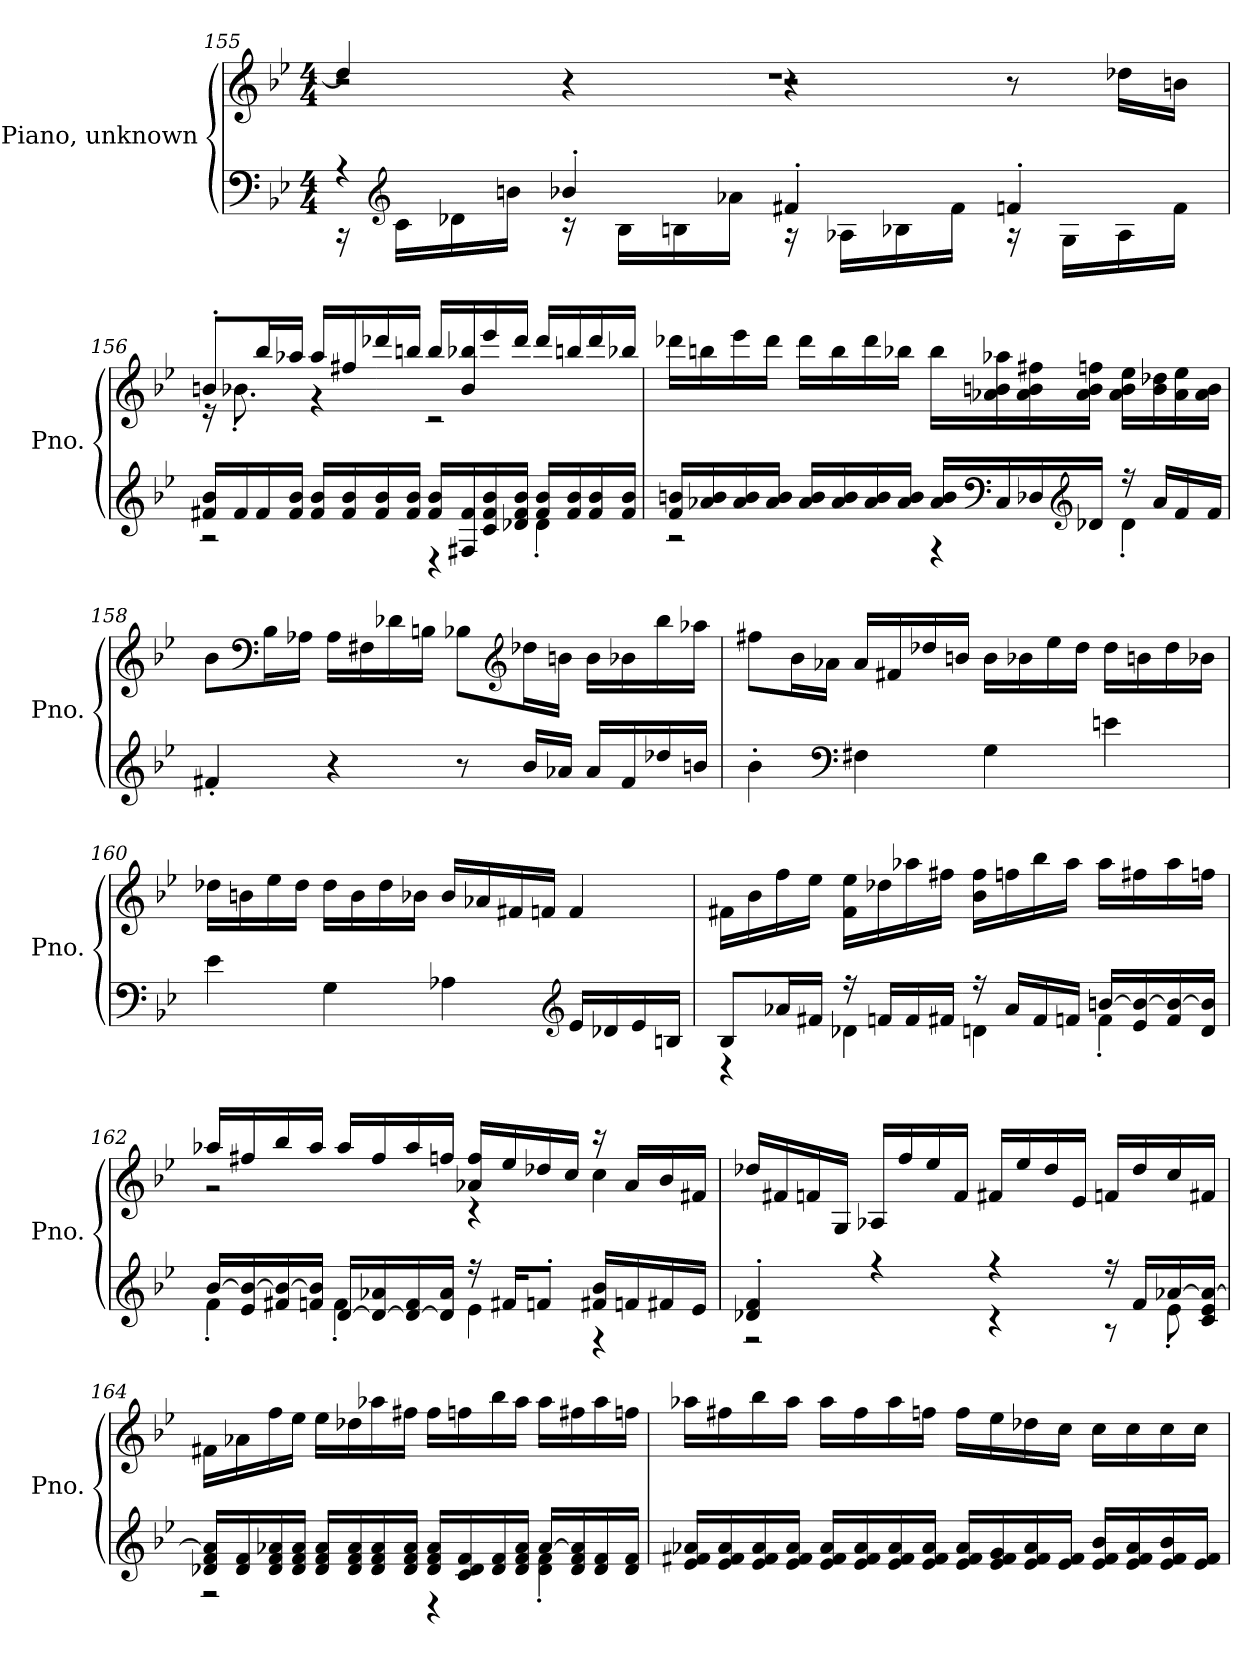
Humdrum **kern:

**kern	**kern
*part1	*part1
*staff2	*staff1
*I"Piano, unknown	*
*I'Pno.	*
!!LO:LB:g=z
*clefF4	*clefG2
*k[b-e-]	*k[b-e-]
*M4/4	*M4/4
=155	=155
*^	*^
*	*	*	*^
4r	16r	1r	2r	4dd-/]
*clefG2	*	*	*	*
.	16c\LL	.	.	.
.	16d-X\	.	.	.
.	16bn\JJ	.	.	.
4b-X'/	16r	.	.	4r
.	16B-\LL	.	.	.
.	16Bn\	.	.	.
.	16a-X\JJ	.	.	.
4f#X'/	16r	.	4r	2r
.	16A-X\LL	.	.	.
.	16B-X\	.	.	.
.	16f#\JJ	.	.	.
4fn'/	16r	.	8r	.
.	16G\LL	.	.	.
.	16A-\	.	16dd-X\LL	.
.	16f\JJ	.	16bn\JJ	.
*	*	*	*v	*v
!!LO:LB:g=z
=156	=156	=156	=156
16f#X/ 16b-/LL	2r	8bn'/L	16r
16f#/	.	.	8.b-X'\
16f#/	.	16bb-/L	.
16f#/ 16b-/JJ	.	16aa-X/JJ	.
16f#/ 16b-/LL	.	16aa-/LL	4r
16f#/ 16b-/	.	16ff#X/	.
16f#/ 16b-/	.	16ddd-X/	.
16f#/ 16b-/JJ	.	16bbn/JJ	.
16f#/ 16b-/LL	4r	16bb/LL	2r
16F#X/ 16f#/	.	16b-/ 16bb-X/	.
16c/ 16f#/ 16b-/	.	16eee-/	.
16d-X/ 16f#/ 16b-/JJ	.	16ddd-/JJ	.
16f#/ 16b-/LL	4d-'\	16ddd-/LL	.
16f#/ 16b-/	.	16bbn/	.
16f#/ 16b-/	.	16ddd-/	.
16f#/ 16b-/JJ	.	16bb-X/JJ	.
*	*	*v	*v
!!LO:LB:g=z
=157	=157	=157
16f/ 16bn/LL	2r	16ddd-X\LL
16a-X/ 16b/	.	16bbn\
16a-/ 16b/	.	16eee-\
16a-/ 16b/JJ	.	16ddd-\JJ
16a-/ 16b/LL	.	16ddd-\LL
16a-/ 16b/	.	16bb\
16a-/ 16b/	.	16ddd-\
16a-/ 16b/JJ	.	16bb-X\JJ
16a-/ 16b/LL	4r	16bb-\LL
*clefF4	*	*
16C/	.	16a-X\ 16bn\ 16aa-X\
16D-X/	.	16a-\ 16b\ 16ff#X\
*clefG2	*	*
16d-X/JJ	.	16a-\ 16b\ 16ffn\JJ
16r	4d-'\	16a-\ 16b\ 16ee-\LL
16a-/LL	.	16b\ 16dd-X\
16f/	.	16a-\ 16ee-\
16f/JJ	.	16a-\ 16b\JJ
*v	*v	*
!!LO:LB:g=z
=158	=158
4f#X'/	8b-\L
*	*clefF4
.	16B-\L
.	16A-X\JJ
4r	16A-\LL
.	16F#X\
.	16d-X\
.	16Bn\JJ
8r	8B-X\L
*	*clefG2
16b-/LL	16dd-X\L
16a-X/JJ	16bn\JJ
16a-/LL	16b\LL
16f#/	16b-X\
16dd-X/	16bb-\
16bn/JJ	16aa-X\JJ
!!LO:PB:g=z
=159	=159
4b-'\	8ff#X\L
.	16b-\L
.	16a-X\JJ
*clefF4	*
4F#X\	16a-/LL
.	16f#X/
.	16dd-X/
.	16bn/JJ
4G\	16b\LL
.	16b-X\
.	16ee-\
.	16dd-\JJ
4en\	16dd-\LL
.	16bn\
.	16dd-\
.	16b-X\JJ
=160	=160
4e-\	16dd-X\LL
.	16bn\
.	16ee-\
.	16dd-\JJ
4G\	16dd-\LL
.	16b\
.	16dd-\
.	16b-X\JJ
4A-X\	16b-/LL
.	16a-X/
.	16f#X/
.	16fn/JJ
*clefG2	*
16e-/LL	4f/
16d-X/	.
16e-/	.
16Bn/JJ	.
!!LO:LB:g=z
=161	=161
*^	*
8B-/L	4r	16f#X\LL
.	.	16b-\
16a-X/L	.	16ff\
16f#X/JJ	.	16ee-\JJ
16r	4d-X\	16f#\ 16ee-\LL
16fn/LL	.	16dd-X\
16f/	.	16aa-X\
16f#X/JJ	.	16ff#X\JJ
16r	4dn\	16b-\ 16ff#\LL
16a-/LL	.	16ffn\
16f#/	.	16bb-\
16fn/JJ	.	16aa-\JJ
[16bn/LL	4f'\	16aa-\LL
16e-/ 16b/_	.	16ff#X\
16f/ 16b/_	.	16aa-\
16d/ 16b/]JJ	.	16ffn\JJ
!!LO:LB:g=z
=162	=162	=162
*	*	*^
[16b-/LL	4f'\	16aa-X/LL	2r
16e-/ 16b-/_	.	16ff#X/	.
16f#X/ 16b-/_	.	16bb-/	.
16fn/ 16b-/]JJ	.	16aa-/JJ	.
[16d/LL	4f'\	16aa-/LL	.
16d/_ 16a-X/	.	16ff#/	.
16d/_ 16f/	.	16aa-/	.
16d/] 16a-/JJ	.	16ffn/JJ	.
16r	4e-\	16a-X/ 16ff/LL	4r
16f#X/KL	.	16ee-/	.
8fn'/J	.	16dd-X/	.
.	.	16cc/JJ	.
16f#X/ 16b-/LL	4r	16r	4cc\
16fn/	.	16a-/LL	.
16f#X/	.	16b-/	.
16e-/JJ	.	16f#X/JJ	.
*	*	*v	*v
!!LO:LB:g=z
=163	=163	=163
4d-X/' 4f/'	2r	16dd-X/LL
.	.	16f#X/
.	.	16fn/
.	.	16G/JJ
4r	.	16A-X/LL
.	.	16ff/
.	.	16ee-/
.	.	16f/JJ
4r	4r	16f#X/LL
.	.	16ee-/
.	.	16dd-/
.	.	16e-/JJ
16r	8r	16fn/LL
16f/LL	.	16dd-/
[16a-X/	8e-'\	16cc/
16c/ 16e-/ 16a-/_JJ	.	16f#X/JJ
=164	=164	=164
16d-X/ 16f/ 16a-/]LL	2r	16f#X\LL
16d-/ 16f/	.	16a-X\
16d-/ 16f/ 16a-X/	.	16ff\
16d-/ 16f/ 16a-/JJ	.	16ee-\JJ
16d-/ 16f/ 16a-/LL	.	16ee-\LL
16d-/ 16f/ 16a-/	.	16dd-X\
16d-/ 16f/ 16a-/	.	16aa-X\
16d-/ 16f/ 16a-/JJ	.	16ff#X\JJ
16d-/ 16f/ 16a-/LL	4r	16ff#\LL
16c/ 16d-/ 16f/	.	16ffn\
16d-/ 16f/	.	16bb-\
16d-/ 16f/ 16a-/JJ	.	16aa-\JJ
[16a-/LL	4d-\' 4f\'	16aa-\LL
16d-/ 16f/ 16a-/]	.	16ff#X\
16d-/ 16f/	.	16aa-\
16d-/ 16f/JJ	.	16ffn\JJ
*v	*v	*
!!LO:LB:g=z
=165	=165
16e-/ 16f#X/ 16a-X/LL	16aa-X\LL
16e-/ 16f#/ 16a-/	16ff#X\
16e-/ 16f#/ 16a-/	16bb-\
16e-/ 16f#/ 16a-/JJ	16aa-\JJ
16e-/ 16f#/ 16a-/LL	16aa-\LL
16e-/ 16f#/ 16a-/	16ff#\
16e-/ 16f#/ 16a-/	16aa-\
16e-/ 16f#/ 16a-/JJ	16ffn\JJ
16e-/ 16f#/ 16a-/LL	16ff\LL
16e-/ 16f#/ 16g/	16ee-\
16e-/ 16f#/ 16a-/	16dd-X\
16e-/ 16f#/JJ	16cc\JJ
16e-/ 16f#/ 16b-/LL	16cc\LL
16e-/ 16f#/ 16a-/	16cc\
16e-/ 16f#/ 16b-/	16cc\
16e-/ 16f#/JJ	16cc\JJ
=	=
*-	*-
